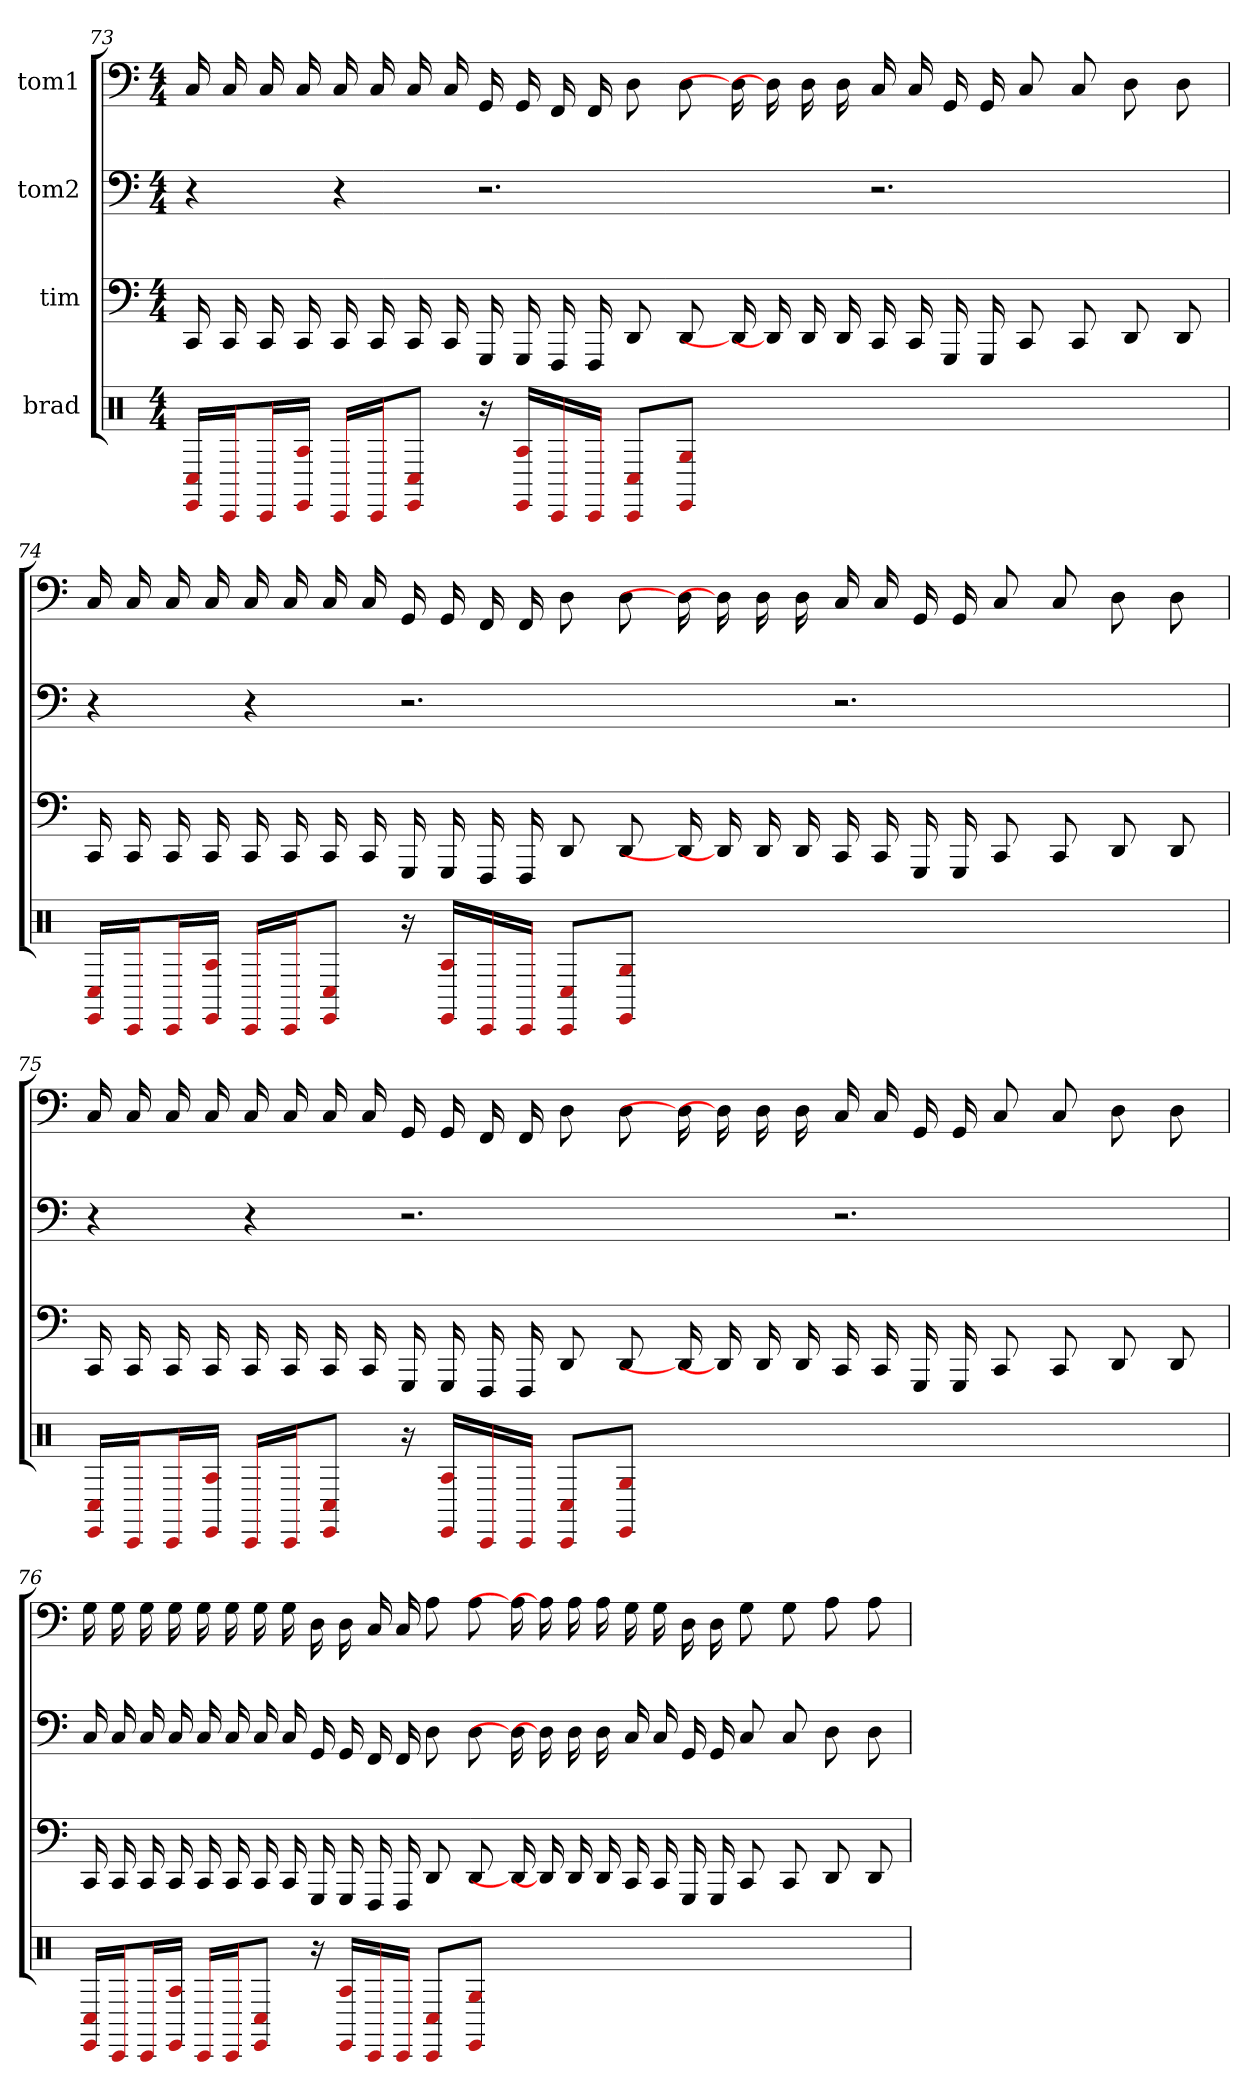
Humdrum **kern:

**kern	**kern	**kern	**kern
*part4	*part3	*part2	*part1
*staff4	*staff3	*staff2	*staff1
*I"brad	*I"tim	*I"tom2	*I"tom1
*clefX	*	*	*
*k[]	*k[]	*k[]	*k[]
*M4/4	*M4/4	*M4/4	*M4/4
=73	=73	=73	=73
16C#/ 16EE/LL	16CC	4r	16C
16CC/J	16CC	.	16C
16CC/L	16CC	.	16C
16A/ 16EE/JJ	16CC	.	16C
16CC/LL	16CC	4r	16C
16CC/J	16CC	.	16C
8C#/ 8EE/J	16CC	.	16C
.	16CC	.	16C
16r	16GGG	2.r	16GG
16A/ 16EE/LL	16GGG	.	16GG
16CC/	16FFF	.	16FF
16CC/JJ	16FFF	.	16FF
8C#/ 8CC/L	8DD	.	8D
8G/ 8EE/J	8DD	.	8D
1ryy	16DD]	.	16D]
.	16DD]	.	16D]
.	16DD	.	16D
.	16DD	.	16D
.	16CC	2.r	16C
.	16CC	.	16C
.	16GGG	.	16GG
.	16GGG	.	16GG
.	8CC	.	8C
.	8CC	.	8C
.	8DD	.	8D
.	8DD	.	8D
=74	=74	=74	=74
16C#/ 16EE/LL	16CC	4r	16C
16CC/J	16CC	.	16C
16CC/L	16CC	.	16C
16A/ 16EE/JJ	16CC	.	16C
16CC/LL	16CC	4r	16C
16CC/J	16CC	.	16C
8C#/ 8EE/J	16CC	.	16C
.	16CC	.	16C
16r	16GGG	2.r	16GG
16A/ 16EE/LL	16GGG	.	16GG
16CC/	16FFF	.	16FF
16CC/JJ	16FFF	.	16FF
8C#/ 8CC/L	8DD	.	8D
8G/ 8EE/J	8DD	.	8D
1ryy	16DD]	.	16D]
.	16DD]	.	16D]
.	16DD	.	16D
.	16DD	.	16D
.	16CC	2.r	16C
.	16CC	.	16C
.	16GGG	.	16GG
.	16GGG	.	16GG
.	8CC	.	8C
.	8CC	.	8C
.	8DD	.	8D
.	8DD	.	8D
=75	=75	=75	=75
16C#/ 16EE/LL	16CC	4r	16C
16CC/J	16CC	.	16C
16CC/L	16CC	.	16C
16A/ 16EE/JJ	16CC	.	16C
16CC/LL	16CC	4r	16C
16CC/J	16CC	.	16C
8C#/ 8EE/J	16CC	.	16C
.	16CC	.	16C
16r	16GGG	2.r	16GG
16A/ 16EE/LL	16GGG	.	16GG
16CC/	16FFF	.	16FF
16CC/JJ	16FFF	.	16FF
8C#/ 8CC/L	8DD	.	8D
8G/ 8EE/J	8DD	.	8D
1ryy	16DD]	.	16D]
.	16DD]	.	16D]
.	16DD	.	16D
.	16DD	.	16D
.	16CC	2.r	16C
.	16CC	.	16C
.	16GGG	.	16GG
.	16GGG	.	16GG
.	8CC	.	8C
.	8CC	.	8C
.	8DD	.	8D
.	8DD	.	8D
=76	=76	=76	=76
16C#/ 16EE/LL	16CC	16C	16G
16CC/J	16CC	16C	16G
16CC/L	16CC	16C	16G
16A/ 16EE/JJ	16CC	16C	16G
16CC/LL	16CC	16C	16G
16CC/J	16CC	16C	16G
8C#/ 8EE/J	16CC	16C	16G
.	16CC	16C	16G
16r	16GGG	16GG	16D
16A/ 16EE/LL	16GGG	16GG	16D
16CC/	16FFF	16FF	16C
16CC/JJ	16FFF	16FF	16C
8C#/ 8CC/L	8DD	8D	8A
8G/ 8EE/J	8DD	8D	8A
1ryy	16DD]	16D]	16A]
.	16DD]	16D]	16A]
.	16DD	16D	16A
.	16DD	16D	16A
.	16CC	16C	16G
.	16CC	16C	16G
.	16GGG	16GG	16D
.	16GGG	16GG	16D
.	8CC	8C	8G
.	8CC	8C	8G
.	8DD	8D	8A
.	8DD	8D	8A
=	=	=	=
*-	*-	*-	*-
